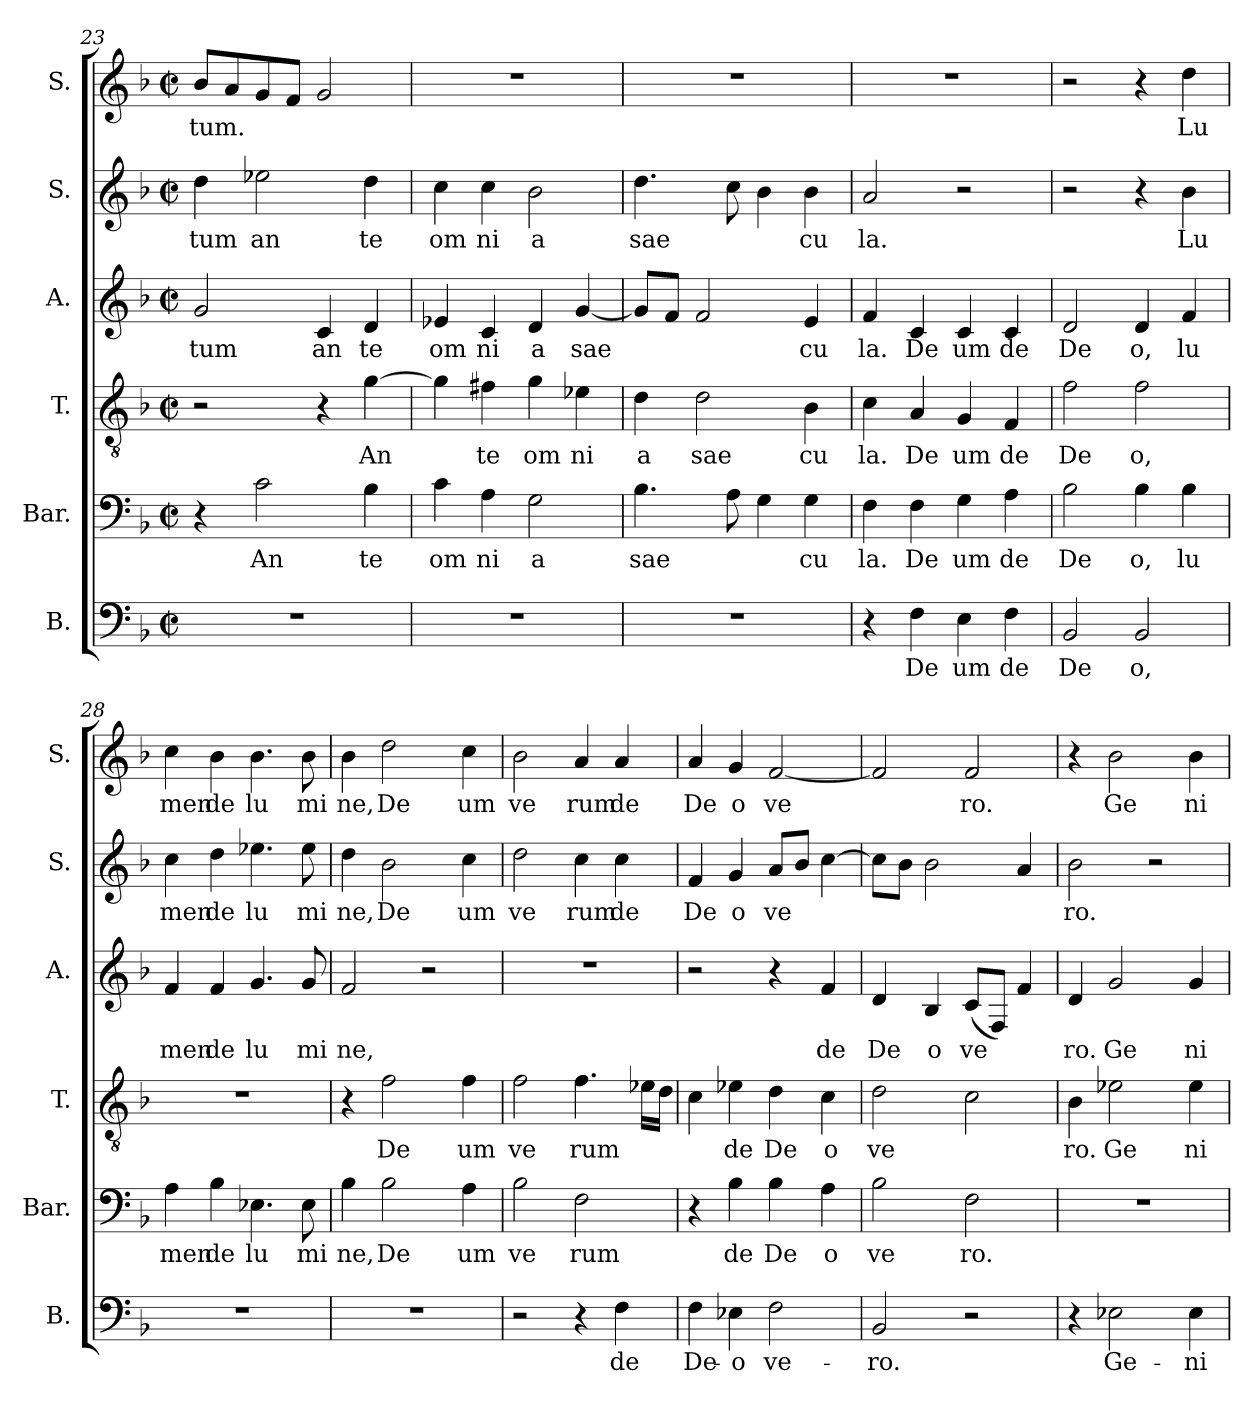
**kern	**text	**kern	**text	**kern	**text	**kern	**text	**kern	**text	**kern	**text
*part6	*part6	*part5	*part5	*part4	*part4	*part3	*part3	*part2	*part2	*part1	*part1
*staff6	*staff6	*staff5	*staff5	*staff4	*staff4	*staff3	*staff3	*staff2	*staff2	*staff1	*staff1
*I"B.	*	*I"Bar.	*	*I"T.	*	*I"A.	*	*I"S.	*	*I"S.	*
*I'B.	*	*I'Bar.	*	*I'T.	*	*I'A.	*	*I'S.	*	*I'S.	*
*clefF4	*	*clefF4	*	*clefGv2	*	*clefG2	*	*clefG2	*	*clefG2	*
*k[b-]	*	*k[b-]	*	*k[b-]	*	*k[b-]	*	*k[b-]	*	*k[b-]	*
*F:	*	*F:	*	*F:	*	*F:	*	*F:	*	*F:	*
*M2/2	*	*M2/2	*	*M2/2	*	*M2/2	*	*M2/2	*	*M2/2	*
*met(c|)	*	*met(c|)	*	*met(c|)	*	*met(c|)	*	*met(c|)	*	*met(c|)	*
=23	=23	=23	=23	=23	=23	=23	=23	=23	=23	=23	=23
!	!	!	!	!	!	!	!LO:LY:b:cj	!	!LO:LY:b:cj	!	!LO:LY:b
1r	.	4r	.	2r	.	2g/	tum	4dd\	tum	8b-/L	tum.
.	.	.	.	.	.	.	.	.	.	8a/	.
!	!	!	!LO:LY:b:cj	!	!	!	!	!	!LO:LY:b:cj	!	!
.	.	2c\	An	.	.	.	.	2ee-X\	an	8g/	.
.	.	.	.	.	.	.	.	.	.	8f/J	.
!	!	!	!	!	!	!	!LO:LY:b:cj	!	!	!	!
.	.	.	.	4r	.	4c/	an	.	.	2g/	.
!	!	!	!LO:LY:b:cj	!	!LO:LY:b	!	!LO:LY:b:cj	!	!LO:LY:b:cj	!	!
.	.	4B-\	te	[>4g\	An	4d/	te	4dd\	te	.	.
=24	=24	=24	=24	=24	=24	=24	=24	=24	=24	=24	=24
!	!	!	!LO:LY:b:cj	!	!	!	!LO:LY:b:cj	!	!LO:LY:b:cj	!	!
1r	.	4c\	om	4g\]	.	4e-X/	om	4cc\	om	1r	.
!	!	!	!LO:LY:b:cj	!	!LO:LY:b:cj	!	!LO:LY:b:cj	!	!LO:LY:b:cj	!	!
.	.	4A\	ni	4f#\	te	4c/	ni	4cc\	ni	.	.
!	!	!	!LO:LY:b:cj	!	!LO:LY:b:cj	!	!LO:LY:b:cj	!	!LO:LY:b:cj	!	!
.	.	2G\	a	4g\	om	4d/	a	2b-\	a	.	.
!	!	!	!	!	!LO:LY:b:cj	!	!LO:LY:b	!	!	!	!
.	.	.	.	4e-X\	ni	[<4g/	sae	.	.	.	.
=25	=25	=25	=25	=25	=25	=25	=25	=25	=25	=25	=25
!	!	!	!LO:LY:b	!	!LO:LY:b:cj	!	!	!	!LO:LY:b	!	!
1r	.	4.B-\	sae	4d\	a	8g/L]	.	4.dd\	sae	1r	.
.	.	.	.	.	.	8f/J	.	.	.	.	.
!	!	!	!	!	!LO:LY:b:cj	!	!	!	!	!	!
.	.	.	.	2d\	sae	2f/	.	.	.	.	.
.	.	8A\	.	.	.	.	.	8cc\	.	.	.
.	.	4G\	.	.	.	.	.	4b-\	.	.	.
!	!	!	!LO:LY:b:cj	!	!LO:LY:b:cj	!	!LO:LY:b:cj	!	!LO:LY:b:cj	!	!
.	.	4G\	cu	4B-\	cu	4e/	cu	4b-\	cu	.	.
=26	=26	=26	=26	=26	=26	=26	=26	=26	=26	=26	=26
!	!	!	!LO:LY:b:cj	!	!LO:LY:b:cj	!	!LO:LY:b:cj	!	!LO:LY:b:cj	!	!
4r	.	4F\	la.	4c\	la.	4f/	la.	2a/	la.	1r	.
!	!LO:LY:b:cj	!	!LO:LY:b:cj	!	!LO:LY:b:cj	!	!LO:LY:b:cj	!	!	!	!
4F\	De	4F\	De	4A/	De	4c/	De	.	.	.	.
!	!LO:LY:b:cj	!	!LO:LY:b:cj	!	!LO:LY:b:cj	!	!LO:LY:b:cj	!	!	!	!
4E\	um	4G\	um	4G/	um	4c/	um	2r	.	.	.
!	!LO:LY:b:cj	!	!LO:LY:b:cj	!	!LO:LY:b:cj	!	!LO:LY:b:cj	!	!	!	!
4F\	de	4A\	de	4F/	de	4c/	de	.	.	.	.
=27	=27	=27	=27	=27	=27	=27	=27	=27	=27	=27	=27
!	!LO:LY:b:cj	!	!LO:LY:b:cj	!	!LO:LY:b:cj	!	!LO:LY:b:cj	!	!	!	!
2BB-/	De	2B-\	De	2f\	De	2d/	De	2r	.	2r	.
!	!LO:LY:b:cj	!	!LO:LY:b:cj	!	!LO:LY:b:cj	!	!LO:LY:b:cj	!	!	!	!
2BB-/	o,	4B-\	o,	2f\	o,	4d/	o,	4r	.	4r	.
!	!	!	!LO:LY:b:cj	!	!	!	!LO:LY:b:cj	!	!LO:LY:b:cj	!	!LO:LY:b:cj
.	.	4B-\	lu	.	.	4f/	lu	4b-\	Lu	4dd\	Lu
!!LO:PB:g=z
=28	=28	=28	=28	=28	=28	=28	=28	=28	=28	=28	=28
!	!	!	!LO:LY:b:cj	!	!	!	!LO:LY:b:cj	!	!LO:LY:b:cj	!	!LO:LY:b:cj
1r	.	4A\	men	1r	.	4f/	men	4cc\	men	4cc\	men
!	!	!	!LO:LY:b:cj	!	!	!	!LO:LY:b:cj	!	!LO:LY:b:cj	!	!LO:LY:b:cj
.	.	4B-\	de	.	.	4f/	de	4dd\	de	4b-\	de
!	!	!	!LO:LY:b:cj	!	!	!	!LO:LY:b:cj	!	!LO:LY:b:cj	!	!LO:LY:b:cj
.	.	4.E-X\	lu	.	.	4.g/	lu	4.ee-X\	lu	4.b-\	lu
!	!	!	!LO:LY:b:cj	!	!	!	!LO:LY:b:cj	!	!LO:LY:b:cj	!	!LO:LY:b:cj
.	.	8E-\	mi	.	.	8g/	mi	8ee-\	mi	8b-\	mi
=29	=29	=29	=29	=29	=29	=29	=29	=29	=29	=29	=29
!	!	!	!LO:LY:b:cj	!	!	!	!LO:LY:b:cj	!	!LO:LY:b:cj	!	!LO:LY:b:cj
1r	.	4B-\	ne,	4r	.	2f/	ne,	4dd\	ne,	4b-\	ne,
!	!	!	!LO:LY:b:cj	!	!LO:LY:b:cj	!	!	!	!LO:LY:b:cj	!	!LO:LY:b:cj
.	.	2B-\	De	2f\	De	.	.	2b-\	De	2dd\	De
.	.	.	.	.	.	2r	.	.	.	.	.
!	!	!	!LO:LY:b:cj	!	!LO:LY:b:cj	!	!	!	!LO:LY:b:cj	!	!LO:LY:b:cj
.	.	4A\	um	4f\	um	.	.	4cc\	um	4cc\	um
=30	=30	=30	=30	=30	=30	=30	=30	=30	=30	=30	=30
!	!	!	!LO:LY:b:cj	!	!LO:LY:b:cj	!	!	!	!LO:LY:b:cj	!	!LO:LY:b:cj
2r	.	2B-\	ve	2f\	ve	1r	.	2dd\	ve	2b-\	ve
!	!	!	!LO:LY:b:cj	!	!LO:LY:b	!	!	!	!LO:LY:b:cj	!	!LO:LY:b:cj
4r	.	2F\	rum	4.f\	rum	.	.	4cc\	rum	4a/	rum
!	!LO:LY:b:cj	!	!	!	!	!	!	!	!LO:LY:b:cj	!	!LO:LY:b:cj
4F\	de	.	.	.	.	.	.	4cc\	de	4a/	de
.	.	.	.	16e-X\L	.	.	.	.	.	.	.
.	.	.	.	16d\J	.	.	.	.	.	.	.
=31	=31	=31	=31	=31	=31	=31	=31	=31	=31	=31	=31
!	!LO:LY:b:cj	!	!	!	!	!	!	!	!LO:LY:b:cj	!	!LO:LY:b:cj
4F\	De-	4r	.	4c\	.	2r	.	4f/	De	4a/	De
!	!LO:LY:b:cj	!	!LO:LY:b:cj	!	!LO:LY:b:cj	!	!	!	!LO:LY:b:cj	!	!LO:LY:b:cj
4E-X\	-o	4B-\	de	4e-X\	de	.	.	4g/	o	4g/	o
!	!LO:LY:b:cj	!	!LO:LY:b:cj	!	!LO:LY:b:cj	!	!	!	!LO:LY:b:cj	!	!LO:LY:b:cj
2F\	ve-	4B-\	De	4d\	De	4r	.	8a/L	ve	[<2f/	ve
.	.	.	.	.	.	.	.	8b-/J	.	.	.
!	!	!	!LO:LY:b:cj	!	!LO:LY:b:cj	!	!LO:LY:b:cj	!	!	!	!
.	.	4A\	o	4c\	o	4f/	de	[>4cc\	.	.	.
=32	=32	=32	=32	=32	=32	=32	=32	=32	=32	=32	=32
!	!LO:LY:b:cj	!	!LO:LY:b:cj	!	!LO:LY:b:cj	!	!LO:LY:b:cj	!	!	!	!
2BB-/	-ro.	2B-\	ve	2d\	ve	4d/	De	8cc\L]	.	2f/]	.
.	.	.	.	.	.	.	.	8b-\J	.	.	.
!	!	!	!	!	!	!	!LO:LY:b:cj	!	!	!	!
.	.	.	.	.	.	4B-/	o	2b-\	.	.	.
!	!	!	!LO:LY:b:cj	!	!	!	!LO:LY:b:cj	!	!	!	!LO:LY:b:cj
2r	.	2F\	ro.	2c\	.	(<8c/L	ve	.	.	2f/	ro.
.	.	.	.	.	.	8F/J)	.	.	.	.	.
.	.	.	.	.	.	4f/	.	4a/	.	.	.
=33	=33	=33	=33	=33	=33	=33	=33	=33	=33	=33	=33
!	!	!	!	!	!LO:LY:b:cj	!	!LO:LY:b:cj	!	!LO:LY:b:cj	!	!
4r	.	1r	.	4B-\	ro.	4d/	ro.	2b-\	ro.	4r	.
!	!LO:LY:b:cj	!	!	!	!LO:LY:b:cj	!	!LO:LY:b:cj	!	!	!	!LO:LY:b:cj
2E-X\	Ge-	.	.	2e-X\	Ge	2g/	Ge	.	.	2b-\	Ge
.	.	.	.	.	.	.	.	2r	.	.	.
!	!LO:LY:b:cj	!	!	!	!LO:LY:b:cj	!	!LO:LY:b:cj	!	!	!	!LO:LY:b:cj
4E-\	-ni-	.	.	4e-\	ni	4g/	ni	.	.	4b-\	ni
=	=	=	=	=	=	=	=	=	=	=	=
*-	*-	*-	*-	*-	*-	*-	*-	*-	*-	*-	*-
